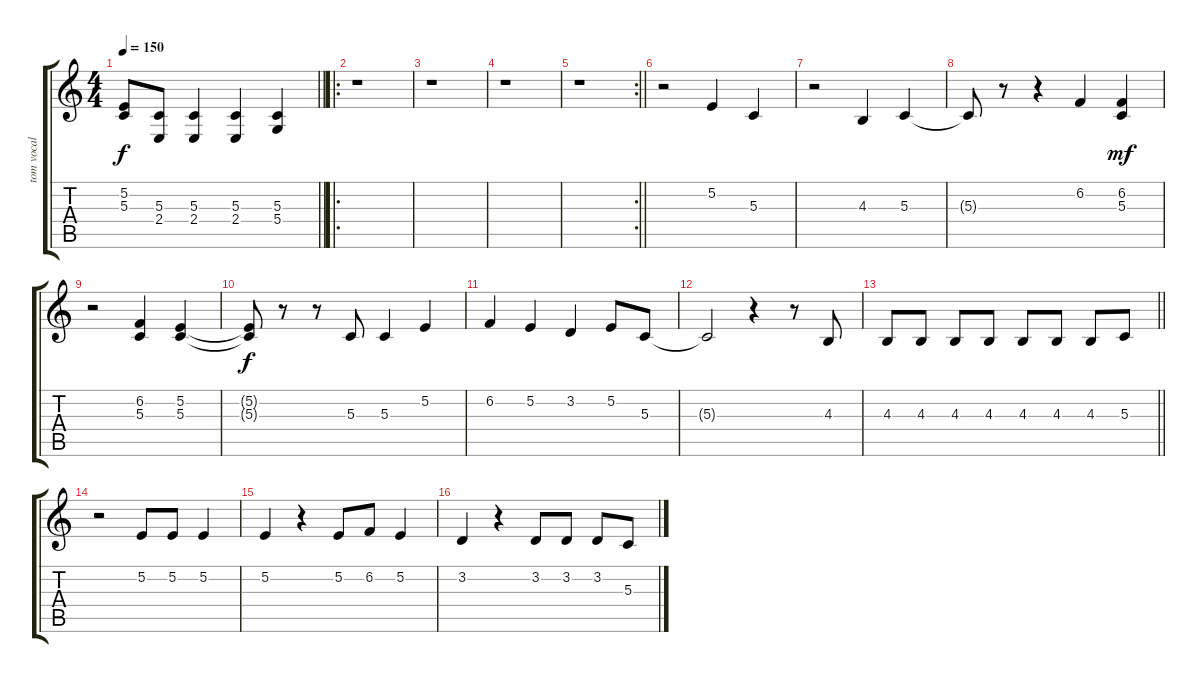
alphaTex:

\track ("tom vocal" "tom vocal") {instrument tenorsax}
\staff {score tabs}
\tuning (E4 B3 G3 D3 A2 E2) {hide}
\ts (4 4)
\tempo 150
\clef g2
\barLineRight lightlight
\ks c
(5.2{t} 5.3{t}).8{dy f} (5.3 2.4).8 (5.3 2.4).4 (5.3 2.4).4 (5.3 5.4).4 |
\ro
r.1 |
r.1 |
r.1 |
\rc 2
\barLineRight lightlight
r.1 |
r.2 5.2.4 5.3.4 |
r.2 4.3.4 5.3.4 |
5.3{t}.8 r.8 r.4 6.2.4 (6.2 5.3).4{dy mf} |
r.2 (6.2 5.3).4 (5.2 5.3).4 |
(5.2{t} 5.3{t}).8{dy f} r.8 r.8 5.3.8 5.3.4 5.2.4 |
6.2.4 5.2.4 3.2.4 5.2.8 5.3.8 |
5.3{t}.2 r.4 r.8 4.3.8 |
\barLineRight lightlight
4.3.8 4.3.8 4.3.8 4.3.8 4.3.8 4.3.8 4.3.8 5.3.8 |
r.2 5.2.8 5.2.8 5.2.4 |
5.2.4 r.4 5.2.8 6.2.8 5.2.4 |
3.2.4 r.4 3.2.8 3.2.8 3.2.8 5.3.8
